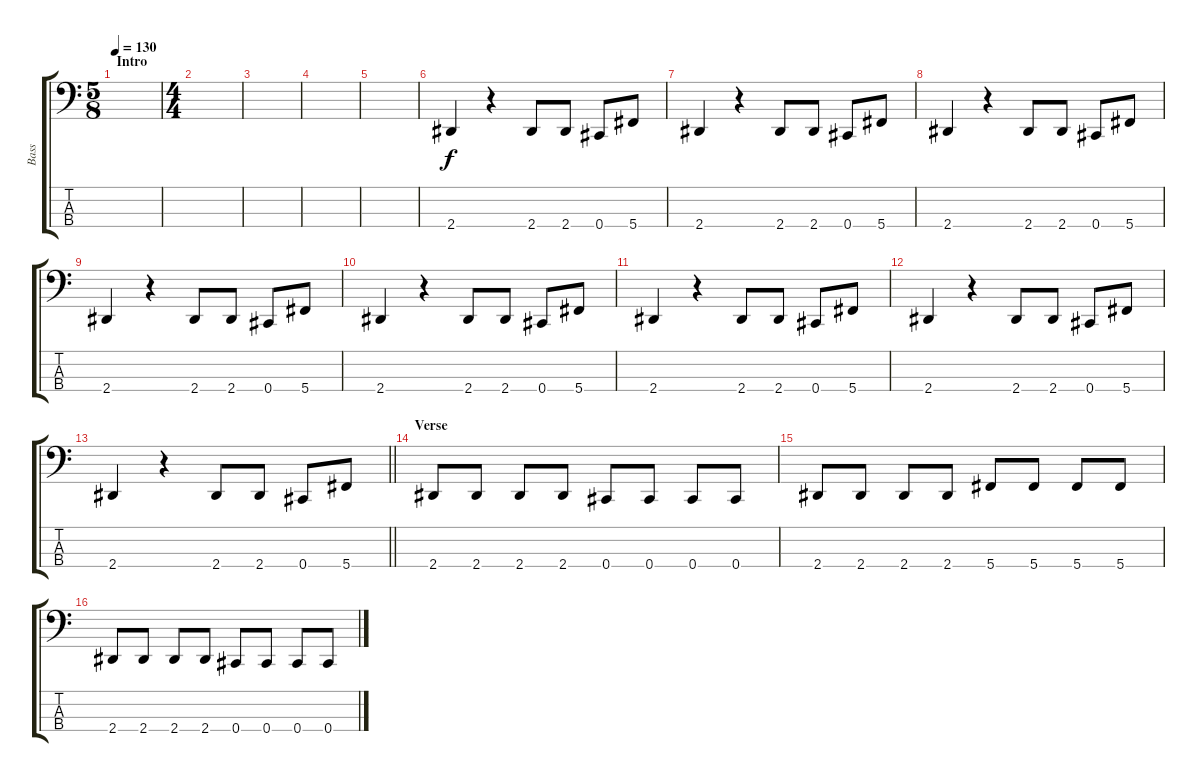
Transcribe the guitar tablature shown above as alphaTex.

\track ("Bass" "Bass") {instrument electricbassfinger}
\staff {score tabs}
\tuning (Gb2 Db2 Ab1 Db1) {hide}
\ts (5 8)
\section ("" "Intro")
\tempo 130
\clef f4
\ks c
|
\ts (4 4)
|
|
|
|
2.4.4 r.4 2.4.8 2.4.8 0.4.8 5.4.8 |
2.4.4 r.4 2.4.8 2.4.8 0.4.8 5.4.8 |
2.4.4 r.4 2.4.8 2.4.8 0.4.8 5.4.8 |
2.4.4 r.4 2.4.8 2.4.8 0.4.8 5.4.8 |
2.4.4 r.4 2.4.8 2.4.8 0.4.8 5.4.8 |
2.4.4 r.4 2.4.8 2.4.8 0.4.8 5.4.8 |
2.4.4 r.4 2.4.8 2.4.8 0.4.8 5.4.8 |
\barLineRight lightlight
2.4.4 r.4 2.4.8 2.4.8 0.4.8 5.4.8 |
\section ("" "Verse")
2.4.8 2.4.8 2.4.8 2.4.8 0.4.8 0.4.8 0.4.8 0.4.8 |
2.4.8 2.4.8 2.4.8 2.4.8 5.4.8 5.4.8 5.4.8 5.4.8 |
2.4.8 2.4.8 2.4.8 2.4.8 0.4.8 0.4.8 0.4.8 0.4.8
